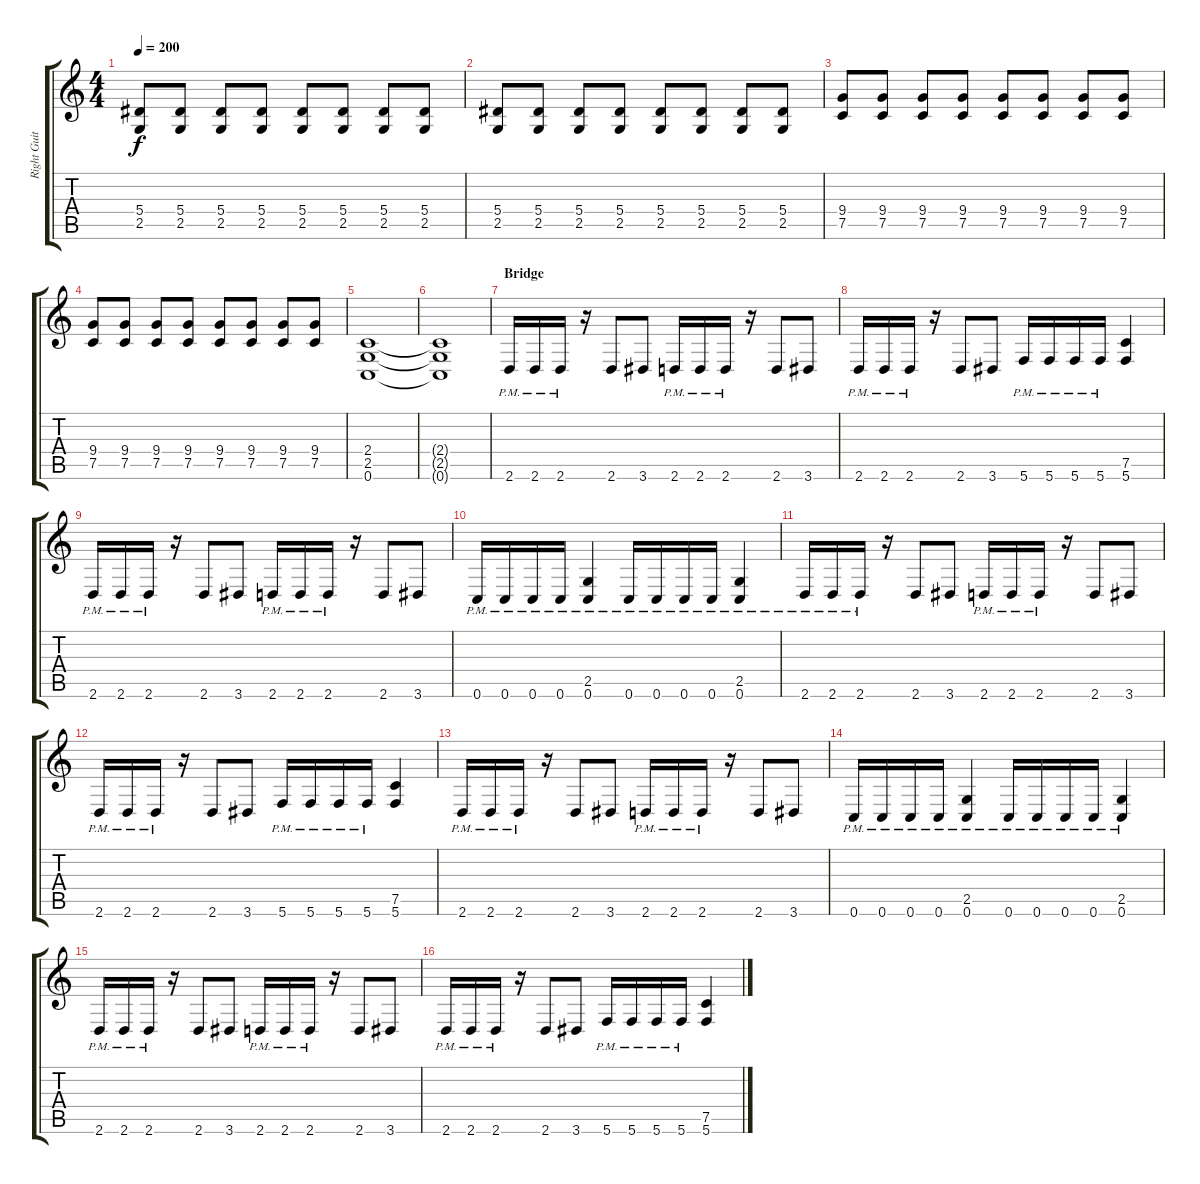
\track ("Right Guitar" "Right Guit") {instrument distortionguitar}
\staff {score tabs}
\tuning (C4 G3 Eb3 Bb2 F2 C2) {hide}
\ts (4 4)
\tempo 200
\clef g2
\ks c
(5.4 2.5).8{dy f} (5.4 2.5).8 (5.4 2.5).8 (5.4 2.5).8 (5.4 2.5).8 (5.4 2.5).8 (5.4 2.5).8 (5.4 2.5).8 |
(5.4 2.5).8 (5.4 2.5).8 (5.4 2.5).8 (5.4 2.5).8 (5.4 2.5).8 (5.4 2.5).8 (5.4 2.5).8 (5.4 2.5).8 |
(9.4 7.5).8 (9.4 7.5).8 (9.4 7.5).8 (9.4 7.5).8 (9.4 7.5).8 (9.4 7.5).8 (9.4 7.5).8 (9.4 7.5).8 |
(9.4 7.5).8 (9.4 7.5).8 (9.4 7.5).8 (9.4 7.5).8 (9.4 7.5).8 (9.4 7.5).8 (9.4 7.5).8 (9.4 7.5).8 |
(2.4 2.5 0.6).1 |
(2.4{t} 2.5{t} 0.6{t}).1 |
\section ("" "Bridge")
2.6{pm}.16 2.6{pm}.16 2.6{pm}.16 r.16 2.6.8 3.6.8 2.6{pm}.16 2.6{pm}.16 2.6{pm}.16 r.16 2.6.8 3.6.8 |
2.6{pm}.16 2.6{pm}.16 2.6{pm}.16 r.16 2.6.8 3.6.8 5.6{pm}.16 5.6{pm}.16 5.6{pm}.16 5.6{pm}.16 (7.5 5.6).4 |
2.6{pm}.16 2.6{pm}.16 2.6{pm}.16 r.16 2.6.8 3.6.8 2.6{pm}.16 2.6{pm}.16 2.6{pm}.16 r.16 2.6.8 3.6.8 |
0.6{pm}.16 0.6{pm}.16 0.6{pm}.16 0.6{pm}.16 (2.5{pm} 0.6{pm}).4 0.6{pm}.16 0.6{pm}.16 0.6{pm}.16 0.6{pm}.16 (2.5{pm} 0.6{pm}).4 |
2.6{pm}.16 2.6{pm}.16 2.6{pm}.16 r.16 2.6.8 3.6.8 2.6{pm}.16 2.6{pm}.16 2.6{pm}.16 r.16 2.6.8 3.6.8 |
2.6{pm}.16 2.6{pm}.16 2.6{pm}.16 r.16 2.6.8 3.6.8 5.6{pm}.16 5.6{pm}.16 5.6{pm}.16 5.6{pm}.16 (7.5 5.6).4 |
2.6{pm}.16 2.6{pm}.16 2.6{pm}.16 r.16 2.6.8 3.6.8 2.6{pm}.16 2.6{pm}.16 2.6{pm}.16 r.16 2.6.8 3.6.8 |
0.6{pm}.16 0.6{pm}.16 0.6{pm}.16 0.6{pm}.16 (2.5{pm} 0.6{pm}).4 0.6{pm}.16 0.6{pm}.16 0.6{pm}.16 0.6{pm}.16 (2.5{pm} 0.6{pm}).4 |
2.6{pm}.16 2.6{pm}.16 2.6{pm}.16 r.16 2.6.8 3.6.8 2.6{pm}.16 2.6{pm}.16 2.6{pm}.16 r.16 2.6.8 3.6.8 |
2.6{pm}.16 2.6{pm}.16 2.6{pm}.16 r.16 2.6.8 3.6.8 5.6{pm}.16 5.6{pm}.16 5.6{pm}.16 5.6{pm}.16 (7.5 5.6).4
